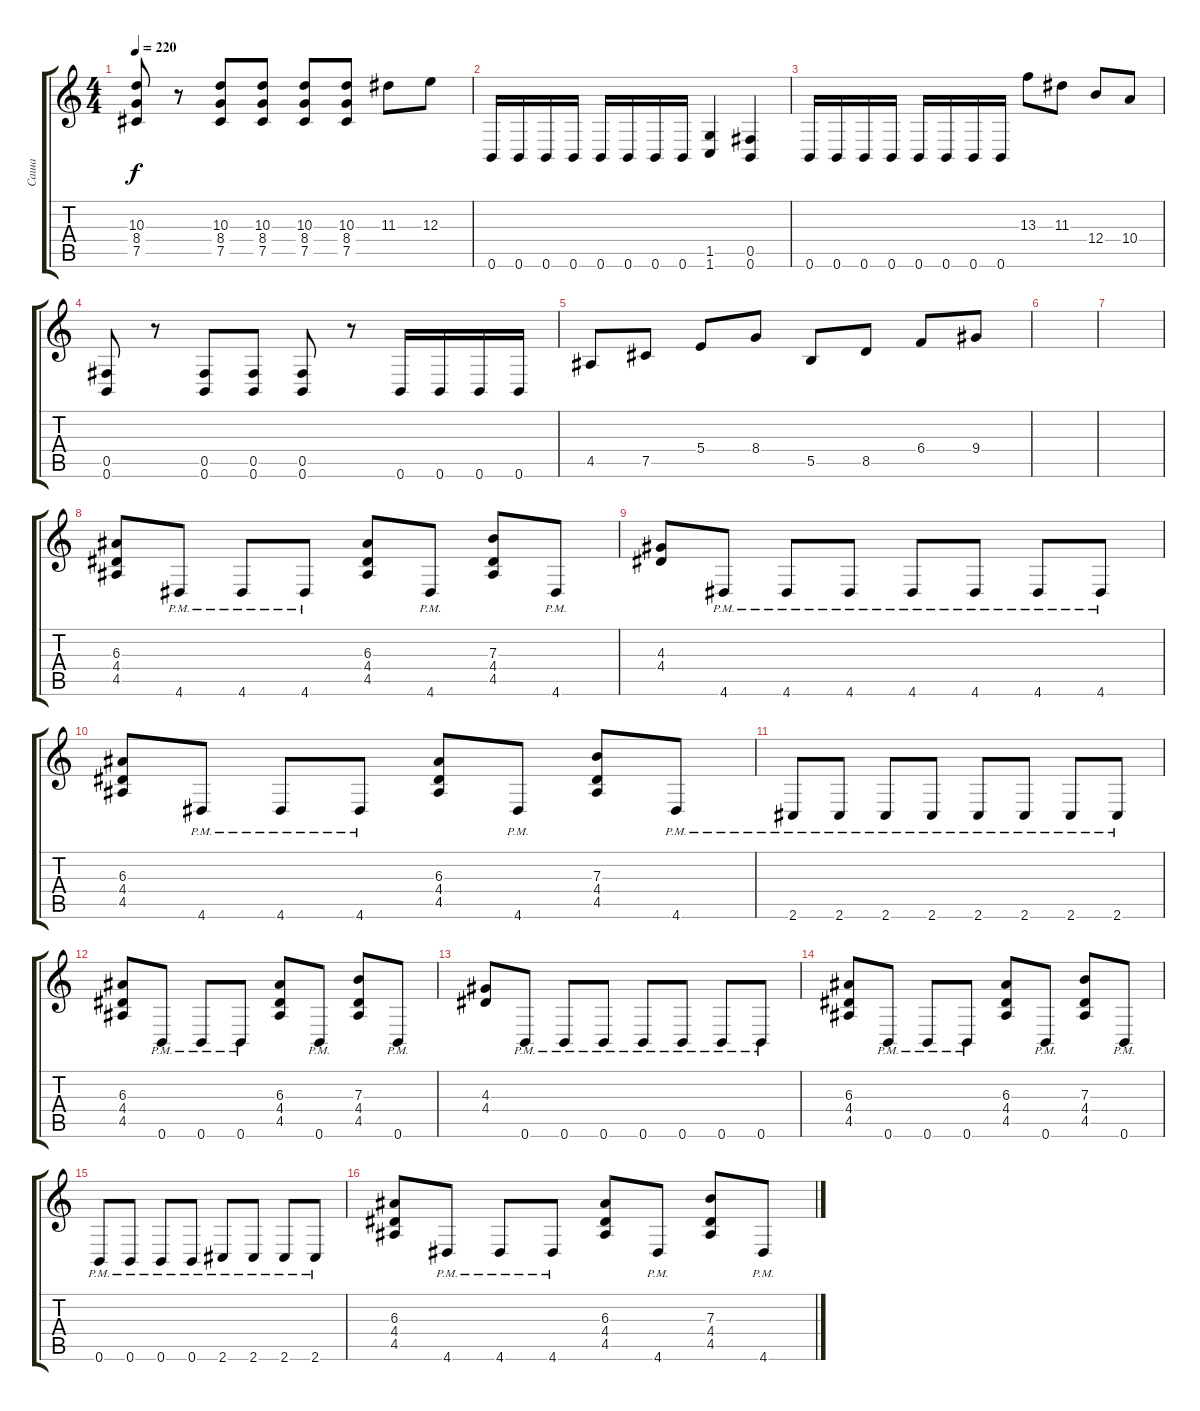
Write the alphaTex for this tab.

\track ("Саша" "Саша") {instrument distortionguitar}
\staff {score tabs}
\tuning (Db4 Ab3 E3 B2 Gb2 B1) {hide}
\ts (4 4)
\tempo 220
\clef g2
\ks c
(10.3 8.4 7.5).8{dy f} r.8 (10.3 8.4 7.5).8 (10.3 8.4 7.5).8 (10.3 8.4 7.5).8 (10.3 8.4 7.5).8 11.3.8 12.3.8 |
0.6.16 0.6.16 0.6.16 0.6.16 0.6.16 0.6.16 0.6.16 0.6.16 (1.5 1.6).4 (0.5 0.6).4 |
0.6.16 0.6.16 0.6.16 0.6.16 0.6.16 0.6.16 0.6.16 0.6.16 13.3.8 11.3.8 12.4.8 10.4.8 |
(0.5 0.6).8 r.8 (0.5 0.6).8 (0.5 0.6).8 (0.5 0.6).8 r.8 0.6.16 0.6.16 0.6.16 0.6.16 |
4.5.8 7.5.8 5.4.8 8.4.8 5.5.8 8.5.8 6.4.8 9.4.8 |
|
|
(6.3 4.4 4.5).8 4.6{pm}.8 4.6{pm}.8 4.6{pm}.8 (6.3 4.4 4.5).8 4.6{pm}.8 (7.3 4.4 4.5).8 4.6{pm}.8 |
(4.3 4.4).8 4.6{pm}.8 4.6{pm}.8 4.6{pm}.8 4.6{pm}.8 4.6{pm}.8 4.6{pm}.8 4.6{pm}.8 |
(6.3 4.4 4.5).8 4.6{pm}.8 4.6{pm}.8 4.6{pm}.8 (6.3 4.4 4.5).8 4.6{pm}.8 (7.3 4.4 4.5).8 4.6{pm}.8 |
2.6{pm}.8 2.6{pm}.8 2.6{pm}.8 2.6{pm}.8 2.6{pm}.8 2.6{pm}.8 2.6{pm}.8 2.6{pm}.8 |
(6.3 4.4 4.5).8 0.6{pm}.8 0.6{pm}.8 0.6{pm}.8 (6.3 4.4 4.5).8 0.6{pm}.8 (7.3 4.4 4.5).8 0.6{pm}.8 |
(4.3 4.4).8 0.6{pm}.8 0.6{pm}.8 0.6{pm}.8 0.6{pm}.8 0.6{pm}.8 0.6{pm}.8 0.6{pm}.8 |
(6.3 4.4 4.5).8 0.6{pm}.8 0.6{pm}.8 0.6{pm}.8 (6.3 4.4 4.5).8 0.6{pm}.8 (7.3 4.4 4.5).8 0.6{pm}.8 |
0.6{pm}.8 0.6{pm}.8 0.6{pm}.8 0.6{pm}.8 2.6{pm}.8 2.6{pm}.8 2.6{pm}.8 2.6{pm}.8 |
(6.3 4.4 4.5).8 4.6{pm}.8 4.6{pm}.8 4.6{pm}.8 (6.3 4.4 4.5).8 4.6{pm}.8 (7.3 4.4 4.5).8 4.6{pm}.8
